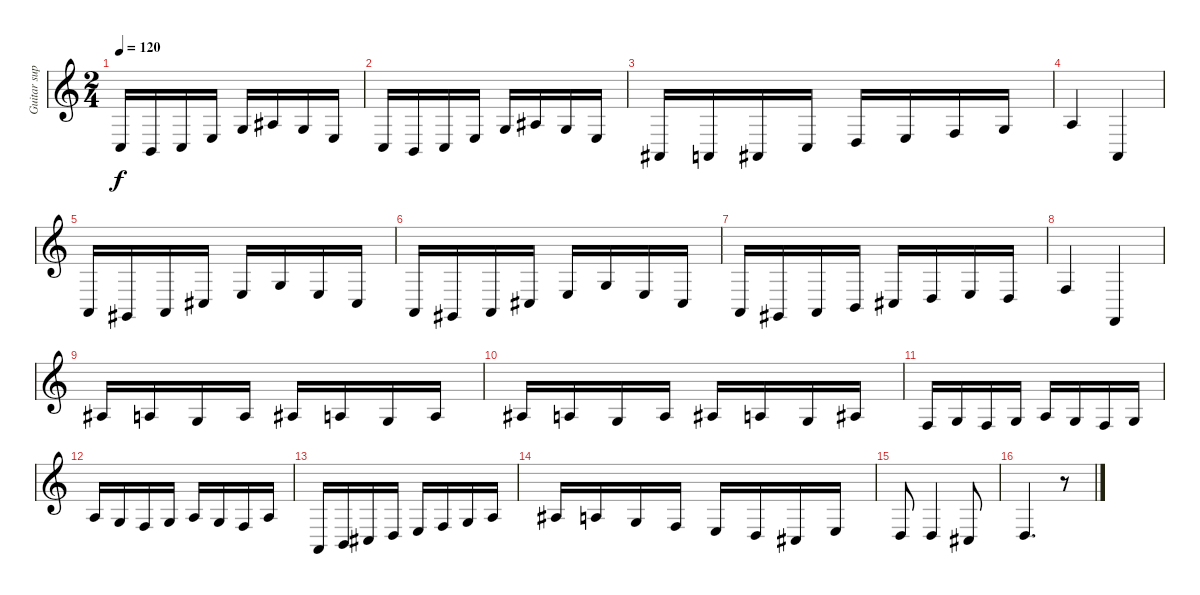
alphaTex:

\track ("Guitar support" "Guitar sup") {instrument churchorgan}
\staff {score}
\tuning (E4 B3 G3 D3 A2 E2) {hide}
\ts (2 4)
\tempo 120
\clef g2
\ks c
3.5.16{dy f} 2.5.16 3.5.16 2.4.16 0.3.16 3.3.16 0.3.16 2.4.16 |
3.5.16 2.5.16 3.5.16 2.4.16 0.3.16 3.3.16 0.3.16 2.4.16 |
1.5.16 0.5.16 1.5.16 3.5.16 0.4.16 2.4.16 3.4.16 0.3.16 |
2.3.4 0.5.4 |
0.5.16 4.6.16 0.5.16 4.5.16 2.4.16 0.3.16 2.4.16 4.5.16 |
0.5.16 4.6.16 0.5.16 4.5.16 2.4.16 0.3.16 2.4.16 4.5.16 |
0.5.16 4.6.16 0.5.16 2.5.16 4.5.16 0.4.16 2.4.16 0.4.16 |
3.4.4 1.6.4 |
3.3.16 2.3.16 0.3.16 2.3.16 3.3.16 2.3.16 0.3.16 2.3.16 |
3.3.16 2.3.16 0.3.16 2.3.16 3.3.16 2.3.16 0.3.16 3.3.16 |
3.4.16 0.3.16 3.4.16 0.3.16 2.3.16 0.3.16 3.4.16 0.3.16 |
2.3.16 0.3.16 3.4.16 0.3.16 2.3.16 0.3.16 3.4.16 2.3.16 |
0.5.16 2.5.16 4.5.16 0.4.16 2.4.16 3.4.16 0.3.16 2.3.16 |
3.3.16 2.3.16 0.3.16 3.4.16 2.4.16 0.4.16 4.5.16 2.4.16 |
0.4.8 0.4.4 4.5.8 |
0.4.4{d} r.8
